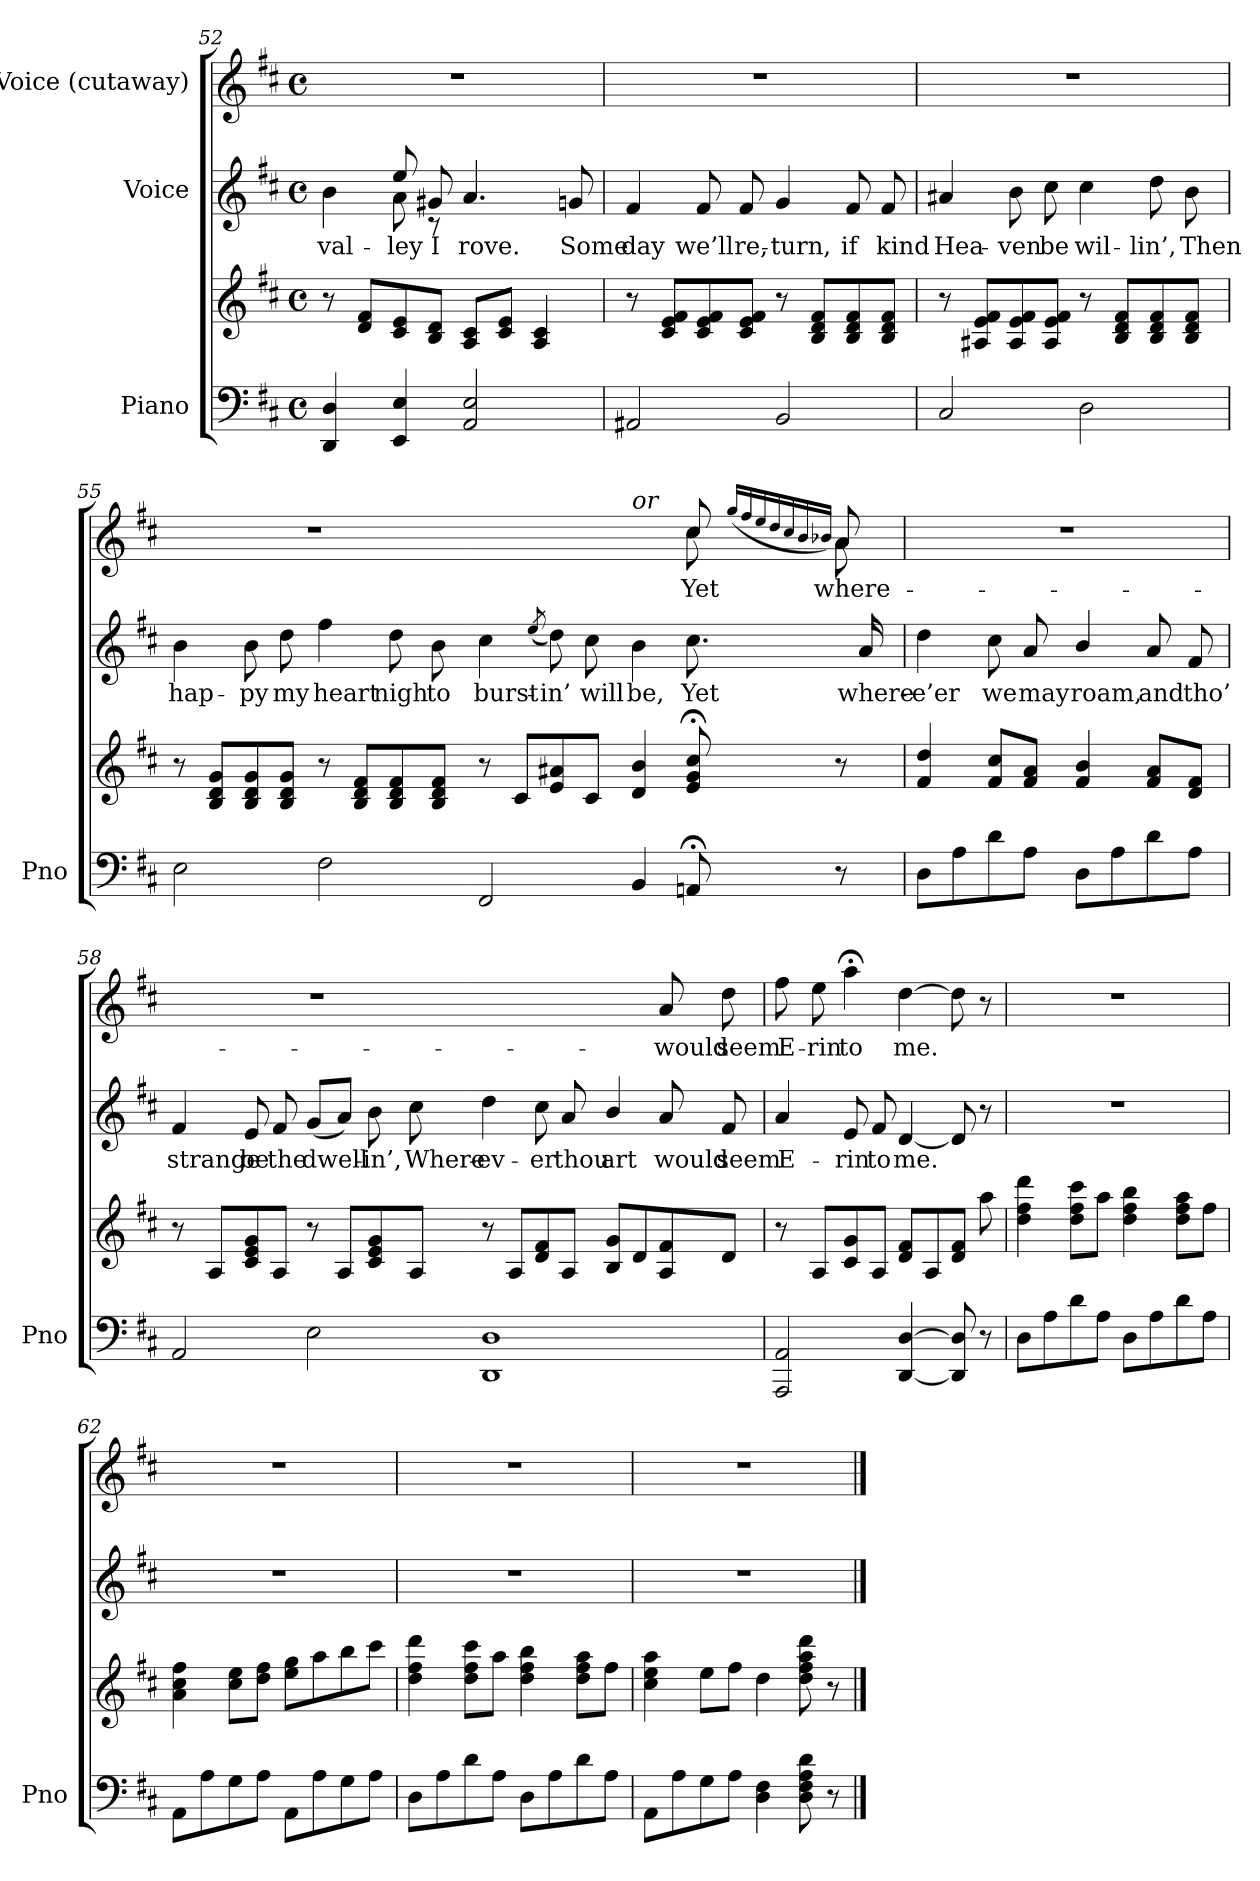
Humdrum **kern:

**kern	**kern	**kern	**text	**kern	**text
*part3	*part3	*part2	*part2	*part1	*part1
*staff4	*staff3	*staff2	*staff2	*staff1	*staff1
*I"Piano	*	*I"Voice	*	*I"Voice (cutaway)	*
*I'Pno	*	*	*	*	*
!!LO:PB:g=z
*clefF4	*clefG2	*clefG2	*	*clefG2	*
*k[f#c#]	*k[f#c#]	*k[f#c#]	*	*k[f#c#]	*
*M4/4	*M4/4	*M4/4	*	*M4/4	*
*met(c)	*met(c)	*met(c)	*	*met(c)	*
=52	=52	=52	=52	=52	=52
!	!	!	!LO:LY:b	!	!
*	*	*^	*	*	*
4DD/ 4D/	8r	4b\	4ryy	val-	1r	.
.	8d/ 8f#/L	.	.	.	.	.
!	!	!	!	!LO:LY:b	!	!
4EE/ 4E/	8c#/ 8e/	8a\	8ee/	-ley	.	.
!	!	!	!	!LO:LY:b	!	!
.	8B/ 8d/J	8g#X/	8r	I	.	.
!	!	!	!	!LO:LY:b	!	!
2AA/ 2E/	8A/ 8c#/L	4.a/	2ryy	rove.	.	.
.	8c#/ 8e/J	.	.	.	.	.
.	4A/ 4c#/	.	.	.	.	.
!	!	!	!	!LO:LY:b	!	!
.	.	8gn/	.	Some	.	.
*	*	*v	*v	*	*	*
=53	=53	=53	=53	=53	=53
!	!	!	!LO:LY:b	!	!
2AA#X/	8r	4f#/	day	1r	.
.	8c#/ 8e/ 8f#/L	.	.	.	.
!	!	!	!LO:LY:b	!	!
.	8c#/ 8e/ 8f#/	8f#/	we’ll	.	.
!	!	!	!LO:LY:b	!	!
.	8c#/ 8e/ 8f#/J	8f#/	re,-	.	.
!	!	!	!LO:LY:b	!	!
2BB/	8r	4g/	-turn,	.	.
.	8B/ 8d/ 8f#/L	.	.	.	.
!	!	!	!LO:LY:b	!	!
.	8B/ 8d/ 8f#/	8f#/	if	.	.
!	!	!	!LO:LY:b	!	!
.	8B/ 8d/ 8f#/J	8f#/	kind	.	.
=54	=54	=54	=54	=54	=54
!	!	!	!LO:LY:b	!	!
2C#/	8r	4a#X/	Hea-	1r	.
.	8A#X/ 8e/ 8f#/L	.	.	.	.
!	!	!	!LO:LY:b	!	!
.	8A#/ 8e/ 8f#/	8b\	-ven	.	.
!	!	!	!LO:LY:b	!	!
.	8A#/ 8e/ 8f#/J	8cc#\	be	.	.
!	!	!	!LO:LY:b	!	!
2D\	8r	4cc#\	wil-	.	.
.	8B/ 8d/ 8f#/L	.	.	.	.
!	!	!	!LO:LY:b	!	!
.	8B/ 8d/ 8f#/	8dd\	-lin’,	.	.
!	!	!	!LO:LY:b	!	!
.	8B/ 8d/ 8f#/J	8b\	Then	.	.
!!LO:LB:g=z
=55	=55	=55	=55	=55	=55
!	!	!	!LO:LY:b	!	!
2E\	8r	4b\	hap-	1r	.
.	8B/ 8d/ 8g/L	.	.	.	.
!	!	!	!LO:LY:b	!	!
.	8B/ 8d/ 8g/	8b\	-py	.	.
!	!	!	!LO:LY:b	!	!
.	8B/ 8d/ 8g/J	8dd\	my	.	.
!	!	!	!LO:LY:b	!	!
2F#\	8r	4ff#\	heart	.	.
.	8B/ 8d/ 8f#/L	.	.	.	.
!	!	!	!LO:LY:b	!	!
.	8B/ 8d/ 8f#/	8dd\	nigh	.	.
!	!	!	!LO:LY:b	!	!
.	8B/ 8d/ 8f#/J	8b\	to	.	.
=56-	=56-	=56-	=56-	=56-	=56-
!	!	!	!LO:LY:b	!	!
*	*	*	*	*^	*
2FF#/	8r	4cc#\	burst-	2ryy	2ryy	.
.	8c#/L	.	.	.	.	.
.	.	(<8qee/	.	.	.	.
!	!	!	!LO:LY:b	!	!	!
.	8e/ 8a#X/	8dd\)	-in’	.	.	.
!	!	!	!LO:LY:b	!	!	!
.	8c#/J	8cc#\	will	.	.	.
!	!	!	!	!LO:TX:a:i:t=or	!	!
!	!	!	!LO:LY:b	!	!	!
4BB/	4d/ 4b/	4b\	be,	4ryy	4ryy	.
!	!	!	!LO:LY:b	!	!	!LO:LY:b
8AAn;/	8e/; 8g/; 8cc#/;	8.cc#\	Yet	8cc#/	8cc#\	Yet
.	.	.	.	(>16qgg/LL	.	.
.	.	.	.	16qff#/	.	.
.	.	.	.	16qee/	.	.
.	.	.	.	16qdd/	.	.
.	.	.	.	16qcc#/	.	.
.	.	.	.	16qb/	.	.
.	.	.	.	16qb-X/JJ)	.	.
!	!	!	!	!	!	!LO:LY:b
8r	8r	.	.	8a/	8a\	where -
!	!	!	!LO:LY:b	!	!	!
.	.	16a/	where-	.	.	.
*	*	*	*	*v	*v	*
=57	=57	=57	=57	=57	=57
!	!	!	!LO:LY:b	!	!
8D\L	4f#/ 4dd/	4dd\	-e’er	1r	.
8A\	.	.	.	.	.
!	!	!	!LO:LY:b	!	!
8d\	8f#/ 8cc#/L	8cc#\	we	.	.
!	!	!	!LO:LY:b	!	!
8A\J	8f#/ 8a/J	8a/	may	.	.
!	!	!	!LO:LY:b	!	!
8D\L	4f#/ 4b/	4b/	roam,	.	.
8A\	.	.	.	.	.
!	!	!	!LO:LY:b	!	!
8d\	8f#/ 8a/L	8a/	and	.	.
!	!	!	!LO:LY:b	!	!
8A\J	8d/ 8f#/J	8f#/	tho’	.	.
!!LO:LB:g=z
=58	=58	=58	=58	=58	=58
!	!	!	!LO:LY:b	!	!
2AA/	8r	4f#/	strange	1r	.
.	8A/L	.	.	.	.
!	!	!	!LO:LY:b	!	!
.	8c#/ 8e/ 8g/	8e/	be	.	.
!	!	!	!LO:LY:b	!	!
.	8A/J	8f#/	the	.	.
!	!	!	!LO:LY:b	!	!
2E\	8r	(<8g/L	dwell-	.	.
.	8A/L	8a/J)	.	.	.
!	!	!	!LO:LY:b	!	!
.	8c#/ 8e/ 8g/	8b\	-in’,	.	.
!	!	!	!LO:LY:b	!	!
.	8A/J	8cc#\	Where-	.	.
=59-	=59-	=59-	=59-	=59-	=59-
!	!	!	!LO:LY:b	!	!
1DD 1D	8r	4dd\	-ev-	2ryy	.
.	8A/L	.	.	.	.
!	!	!	!LO:LY:b	!	!
.	8d/ 8f#/	8cc#\	-er	.	.
!	!	!	!LO:LY:b	!	!
.	8A/J	8a/	thou	.	.
!	!	!	!LO:LY:b	!	!
.	8B/ 8g/L	4b/	art	4ryy	.
.	8d/	.	.	.	.
!	!	!	!LO:LY:b	!	!LO:LY:b
.	8A/ 8f#/	8a/	would	8a/	would
!	!	!	!LO:LY:b	!	!LO:LY:b
.	8d/J	8f#/	seem	8dd\	seem
=60	=60	=60	=60	=60	=60
!	!	!	!LO:LY:b	!	!LO:LY:b
2AAA/ 2AA/	8r	4a/	E-	8ff#\	E-
!	!	!	!	!	!LO:LY:b
.	8A/L	.	.	8ee\	-rin
!	!	!	!LO:LY:b	!	!LO:LY:b
.	8c#/ 8g/	8e/	-rin	4aa;<\	to
!	!	!	!LO:LY:b	!	!
.	8A/J	8f#/	to	.	.
!	!	!	!LO:LY:b	!	!LO:LY:b
[4DD/ [4D/	8d/ 8f#/L	[4d/	me.	[4dd\	me.
.	8A/	.	.	.	.
8DD/] 8D/]	8d/ 8f#/J	8d/]	.	8dd\]	.
8r	8aa\	8r	.	8r	.
!!LO:LB:g=z
=61	=61	=61	=61	=61	=61
8D\L	4dd\ 4ff#\ 4ddd\	1r	.	1r	.
8A\	.	.	.	.	.
8d\	8dd\ 8ff#\ 8ccc#\L	.	.	.	.
8A\J	8aa\J	.	.	.	.
8D\L	4dd\ 4ff#\ 4bb\	.	.	.	.
8A\	.	.	.	.	.
8d\	8dd\ 8ff#\ 8aa\L	.	.	.	.
8A\J	8ff#\J	.	.	.	.
=62	=62	=62	=62	=62	=62
8AA\L	4a\ 4cc#\ 4ff#\	1r	.	1r	.
8A\	.	.	.	.	.
8G\	8cc#\ 8ee\L	.	.	.	.
8A\J	8dd\ 8ff#\J	.	.	.	.
8AA\L	8ee\ 8gg\L	.	.	.	.
8A\	8aa\	.	.	.	.
8G\	8bb\	.	.	.	.
8A\J	8ccc#\J	.	.	.	.
=63	=63	=63	=63	=63	=63
8D\L	4dd\ 4ff#\ 4ddd\	1r	.	1r	.
8A\	.	.	.	.	.
8d\	8dd\ 8ff#\ 8ccc#\L	.	.	.	.
8A\J	8aa\J	.	.	.	.
8D\L	4dd\ 4ff#\ 4bb\	.	.	.	.
8A\	.	.	.	.	.
8d\	8dd\ 8ff#\ 8aa\L	.	.	.	.
8A\J	8ff#\J	.	.	.	.
=64	=64	=64	=64	=64	=64
8AA\L	4cc#\ 4ee\ 4aa\	1r	.	1r	.
8A\	.	.	.	.	.
8G\	8ee\L	.	.	.	.
8A\J	8ff#\J	.	.	.	.
4D\ 4F#\	4dd\	.	.	.	.
8D\ 8F#\ 8A\ 8d\	8dd\ 8ff#\ 8aa\ 8ddd\	.	.	.	.
8r	8r	.	.	.	.
==	==	==	==	==	==
*-	*-	*-	*-	*-	*-
